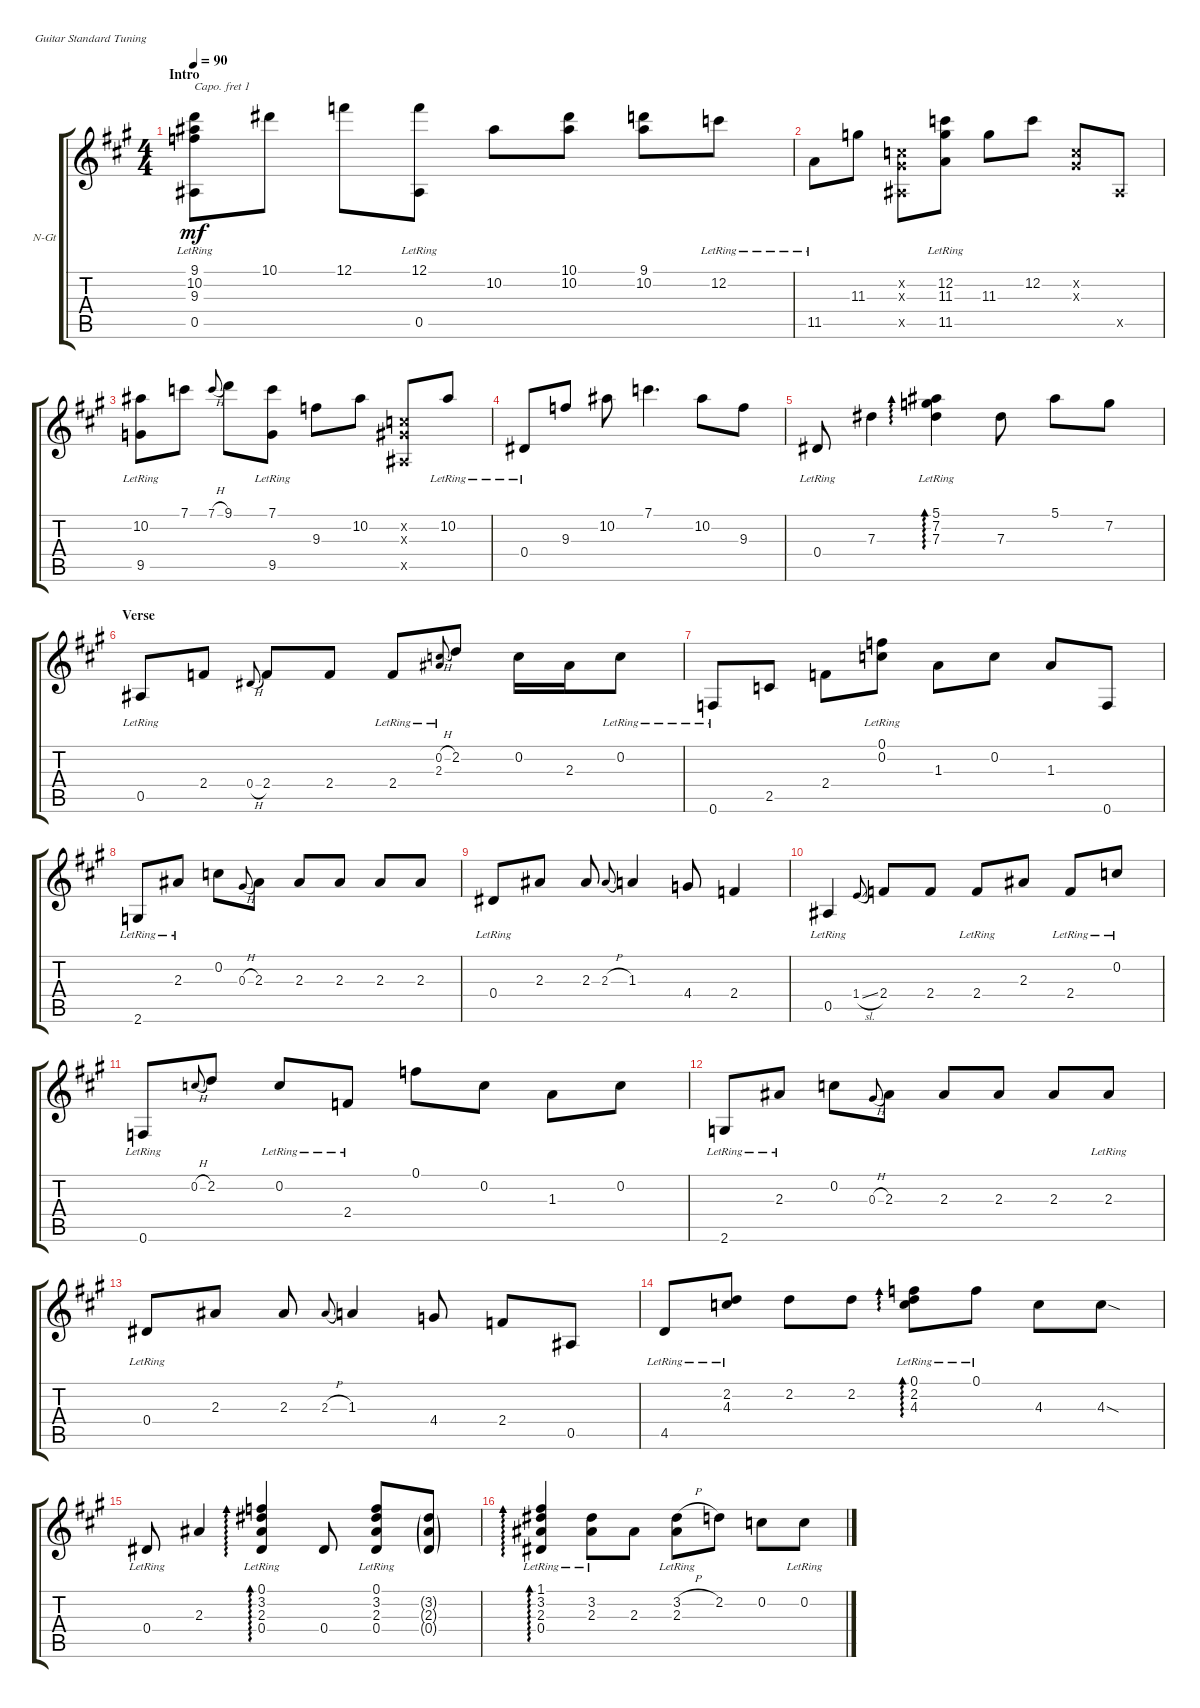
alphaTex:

\defaultSystemsLayout 4
\bracketExtendMode groupsimilarinstruments
\firstSystemTrackNameOrientation horizontal
\otherSystemsTrackNameOrientation horizontal
\track ("Nylon Guitar" "N-Gt") {instrument acousticguitarnylon}
\staff {score tabs}
\capo 1
\tuning (E4 B3 G3 D3 A2 E2)
\ts (4 4)
\section ("" "Intro")
\tempo 90
\clef g2
\ks a
(0.5{lr} 9.3{lr} 10.2{lr} 9.1).8{dy mf instrument acousticguitarnylon} 10.1.8 12.1.8 (12.1 0.5{lr}).8 10.2.8 (10.2 10.1).8 (10.2 9.1).8 12.2{lr}.8 |
11.5{lr}.8 11.3.8 (0.5{x} 0.3{x} 0.2{x}).8 (11.5{lr} 11.3 12.2{lr}).8 11.3.8 12.2.8 (0.3{x} 0.2{x}).8 0.5{x}.8 |
(9.5{lr} 10.2).8 7.1.8 7.1{h}.8{gr onbeat} 9.1.8 (7.1 9.5{lr}).8 9.3.8 10.2.8 (0.2{x} 0.3{x} 0.5{x}).8 10.2{lr}.8 |
0.4{lr}.8 9.3.8 10.2.8 7.1.4{d} 10.2.8 9.3.8 |
0.4{lr}.8 7.3.4 (7.3{lr} 7.2{lr} 5.1{lr}).4{ad 0} 7.3.8 5.1.8 7.2.8 |
\section ("" "Verse")
\scale
0.573931 0.5{lr}.8 2.4.8 0.4{h}.8{gr onbeat} 2.4.8 2.4.8 2.4{lr}.8 (0.2{h} 2.3{lr}).8{gr onbeat} 2.2.8 0.2.16 2.3.16 0.2{lr}.8 |
\scale
0.425858 0.6{lr}.8 2.5.8 2.4.8 (0.2{lr} 0.1{lr}).8 1.3.8 0.2.8 1.3.8 0.6.8 |
2.6{lr}.8 2.3{lr}.8 0.2.8 0.3{h}.8{gr onbeat} 2.3.8 2.3.8 2.3.8 2.3.8 2.3.8 |
0.4{lr}.8 2.3.8 2.3.8 2.3{h}.8{gr onbeat} 1.3.4 4.4.8 2.4.4 |
0.5{lr}.4 1.4{sl}.8{gr onbeat} 2.4.8 2.4.8 2.4{lr}.8 2.3.8 2.4{lr}.8 0.2{lr}.8 |
0.6{lr}.8 0.2{h}.8{gr onbeat} 2.2.8 0.2{lr}.8 2.4{lr}.8 0.1.8 0.2.8 1.3.8 0.2.8 |
2.6{lr}.8 2.3{lr}.8 0.2.8 0.3{h}.8{gr onbeat} 2.3.8 2.3.8 2.3.8 2.3.8 2.3{lr}.8 |
0.4{lr}.8 2.3.8 2.3.8 2.3{h}.8{gr onbeat} 1.3.4 4.4.8 2.4.8 0.5.8 |
4.5{lr}.8 (4.3{lr} 2.2).8 2.2.8 2.2.8 (4.3{lr} 2.2{lr} 0.1).8{ad 0} 0.1{lr}.8 4.3.8 4.3{sod}.8 |
0.4{lr}.8 2.3.4 (0.4 2.3{lr} 3.2 0.1{lr}).4{ad 0} 0.4.8 (0.4 2.3{lr} 3.2{lr} 0.1{lr}).8 (0.4{g} 2.3{g} 3.2{g}).8 |
(0.4{lr} 2.3 3.2 1.1{lr}).4{ad 0} (3.2{lr} 2.3).8 2.3.8 (2.3{lr} 3.2{h}).8 2.2.8 0.2.8 0.2{lr}.8
